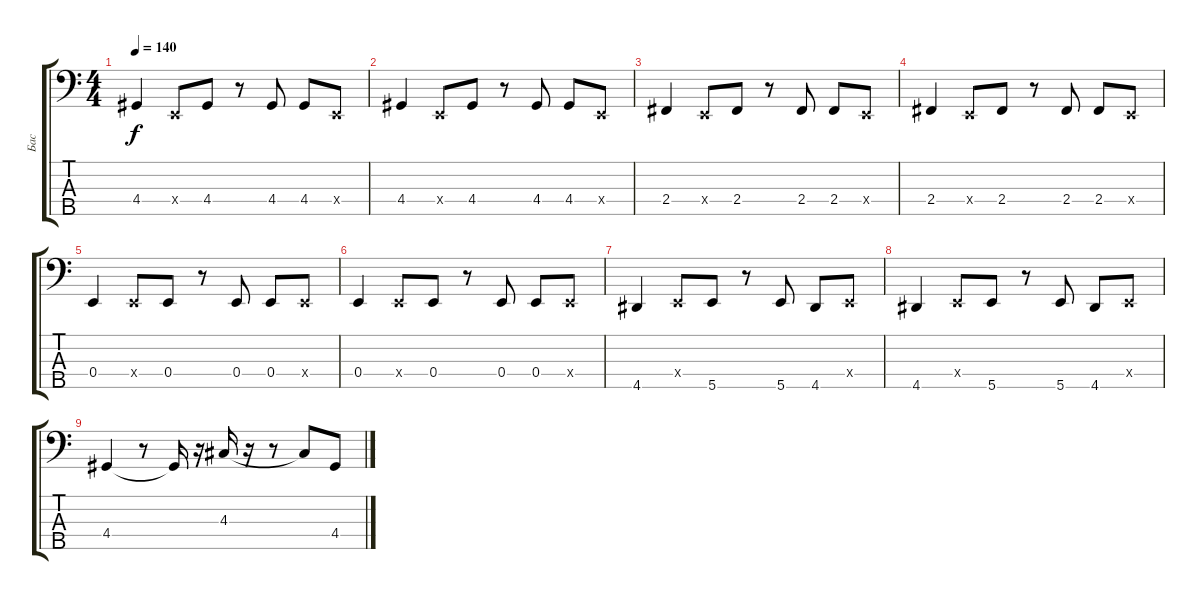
\track ("Бас" "Бас") {instrument electricbassfinger}
\staff {score tabs}
\tuning (G2 D2 A1 E1 B0) {hide}
\ts (4 4)
\tempo 140
\clef f4
\ks c
4.4.4{dy f} 0.4{x}.8 4.4.8 r.8 4.4.8 4.4.8 0.4{x}.8 |
4.4.4 0.4{x}.8 4.4.8 r.8 4.4.8 4.4.8 0.4{x}.8 |
2.4.4 0.4{x}.8 2.4.8 r.8 2.4.8 2.4.8 0.4{x}.8 |
2.4.4 0.4{x}.8 2.4.8 r.8 2.4.8 2.4.8 0.4{x}.8 |
0.4.4 0.4{x}.8 0.4.8 r.8 0.4.8 0.4.8 0.4{x}.8 |
0.4.4 0.4{x}.8 0.4.8 r.8 0.4.8 0.4.8 0.4{x}.8 |
4.5.4 0.4{x}.8 5.5.8 r.8 5.5.8 4.5.8 0.4{x}.8 |
4.5.4 0.4{x}.8 5.5.8 r.8 5.5.8 4.5.8 0.4{x}.8 |
4.4.4 r.8 4.4{t}.16 r.16 4.3.16 r.16 r.8 4.3{t}.8 4.4.8
